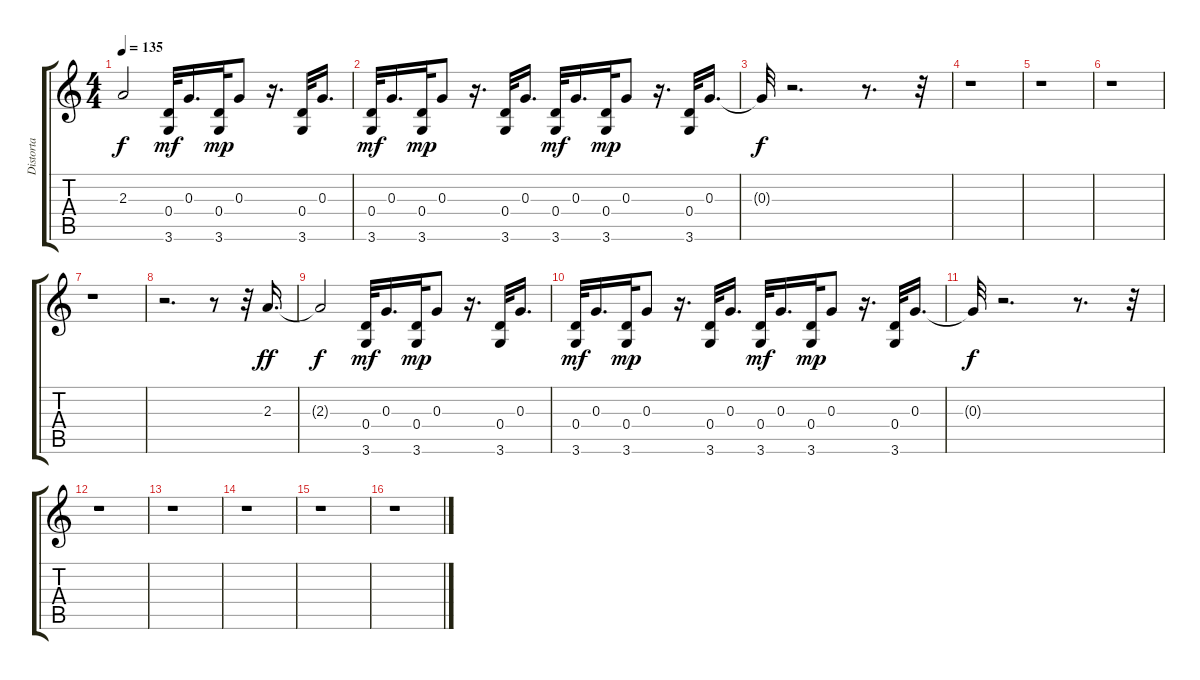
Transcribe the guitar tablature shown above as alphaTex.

\track ("Distorta" "Distorta") {instrument distortionguitar}
\staff {score tabs}
\tuning (E4 B3 G3 D3 A2 E2) {hide}
\ts (4 4)
\tempo 135
\clef g2
\ks c
2.3{t}.2{dy f} (0.4 3.6).32{dy mf} 0.3.16{d} (0.4 3.6).32{dy mp} 0.3.8 r.16{d} (0.4 3.6).32 0.3.16{d} |
(0.4 3.6).32{dy mf} 0.3.16{d} (0.4 3.6).32{dy mp} 0.3.8 r.16{d} (0.4 3.6).32 0.3.16{d} (0.4 3.6).32{dy mf} 0.3.16{d} (0.4 3.6).32{dy mp} 0.3.8 r.16{d} (0.4 3.6).32 0.3.16{d} |
0.3{t}.32{dy f} r.2{d} r.8{d} r.32 |
r.1 |
r.1 |
r.1 |
r.1 |
r.2{d} r.8 r.32 2.3.16{d dy ff} |
2.3{t}.2{dy f} (0.4 3.6).32{dy mf} 0.3.16{d} (0.4 3.6).32{dy mp} 0.3.8 r.16{d} (0.4 3.6).32 0.3.16{d} |
(0.4 3.6).32{dy mf} 0.3.16{d} (0.4 3.6).32{dy mp} 0.3.8 r.16{d} (0.4 3.6).32 0.3.16{d} (0.4 3.6).32{dy mf} 0.3.16{d} (0.4 3.6).32{dy mp} 0.3.8 r.16{d} (0.4 3.6).32 0.3.16{d} |
0.3{t}.32{dy f} r.2{d} r.8{d} r.32 |
r.1 |
r.1 |
r.1 |
r.1 |
r.1
